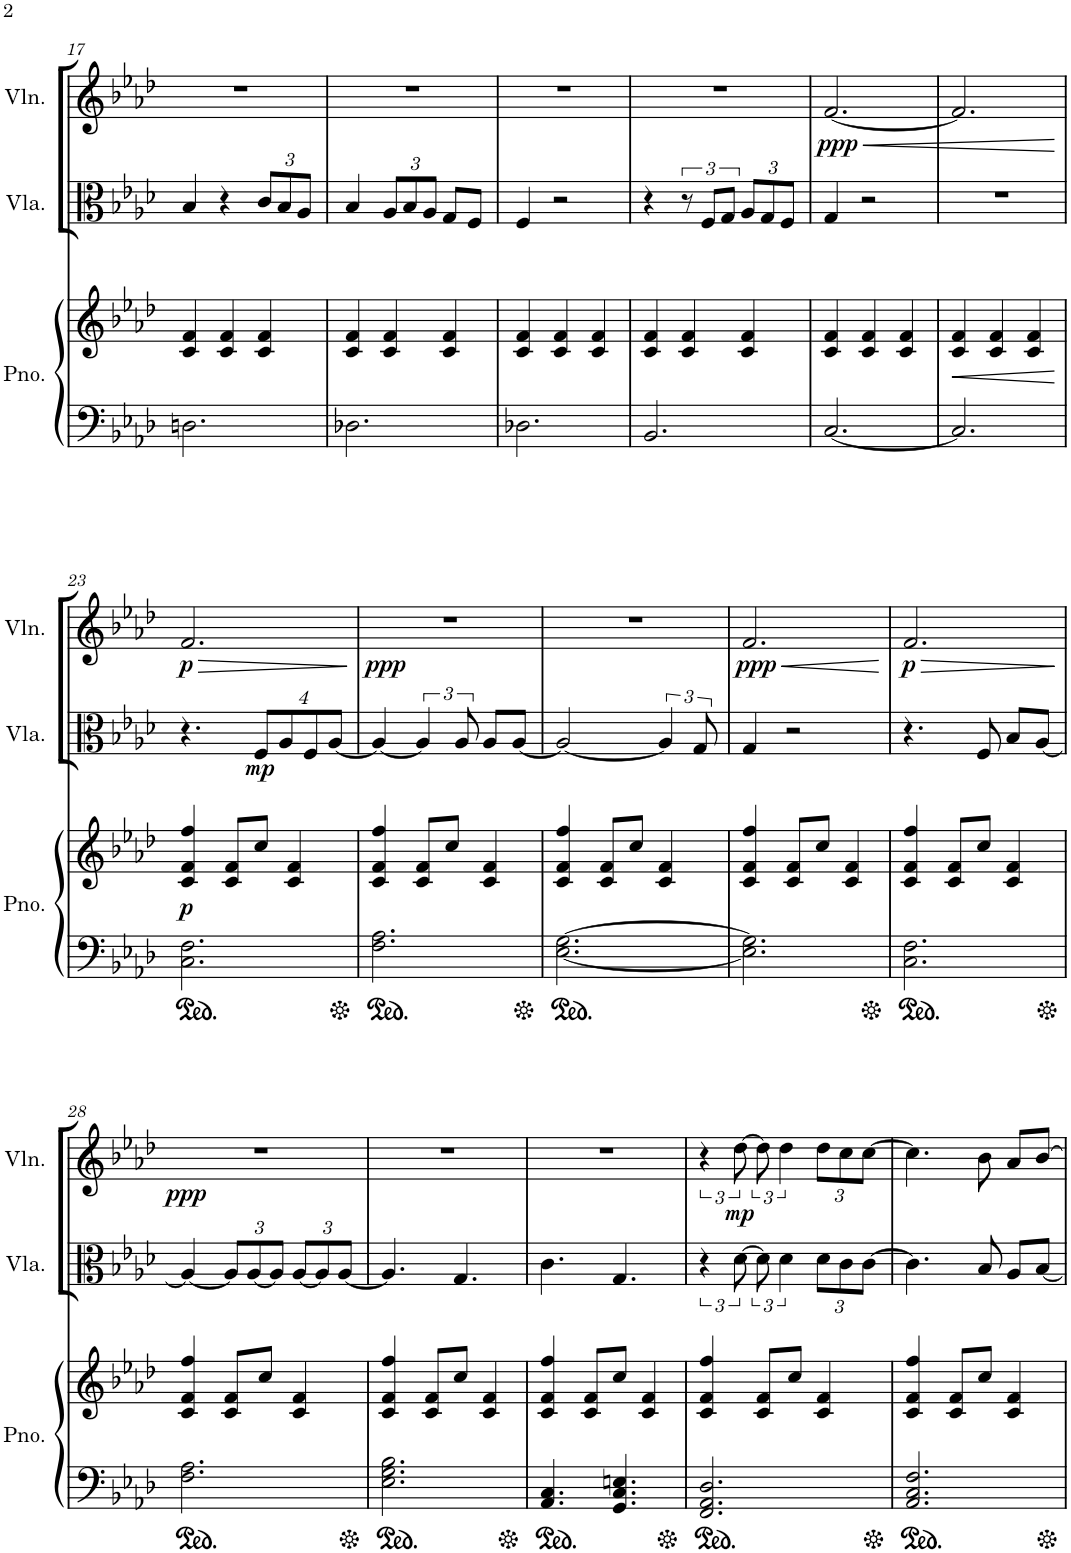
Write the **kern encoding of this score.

**kern	**kern	**dynam	**kern	**dynam	**kern	**dynam
*part3	*part3	*part3	*part2	*part2	*part1	*part1
*staff4	*staff3	*staff3/4	*staff2	*staff2	*staff1	*staff1
*I"Piano	*	*	*I"Viola	*	*I"Violin	*
*I'Pno.	*	*	*I'Vla.	*	*I'Vln.	*
!!LO:PB:g=z
*clefF4	*clefG2	*	*clefC3	*	*clefG2	*
*k[b-e-a-d-]	*k[b-e-a-d-]	*	*k[b-e-a-d-]	*	*k[b-e-a-d-]	*
*M3/4	*M3/4	*	*M3/4	*	*M3/4	*
=17	=17	=17	=17	=17	=17	=17
2.Dn\	4c/ 4f/	.	4B-/	.	2.r	.
.	4c/ 4f/	.	4r	.	.	.
*	*	*	*Xbrackettup	*	*	*
.	4c/ 4f/	.	12c/L	.	.	.
.	.	.	12B-/	.	.	.
.	.	.	12A-/J	.	.	.
=18	=18	=18	=18	=18	=18	=18
2.D-X\	4c/ 4f/	.	4B-/	.	2.r	.
.	4c/ 4f/	.	12A-/L	.	.	.
.	.	.	12B-/	.	.	.
.	.	.	12A-/J	.	.	.
.	4c/ 4f/	.	8G/L	.	.	.
.	.	.	8F/J	.	.	.
=19	=19	=19	=19	=19	=19	=19
2.D-X\	4c/ 4f/	.	4F/	.	2.r	.
.	4c/ 4f/	.	2r	.	.	.
.	4c/ 4f/	.	.	.	.	.
=20	=20	=20	=20	=20	=20	=20
2.BB-/	4c/ 4f/	.	4r	.	2.r	.
*	*	*	*brackettup	*	*	*
.	4c/ 4f/	.	12r	.	.	.
.	.	.	12F/L	.	.	.
.	.	.	12G/J	.	.	.
*	*	*	*Xbrackettup	*	*	*
.	4c/ 4f/	.	12A-/L	.	.	.
.	.	.	12G/	.	.	.
.	.	.	12F/J	.	.	.
=21	=21	=21	=21	=21	=21	=21
!	!	!	!	!	!	!LO:HP:b
!	!	!	!	!	!	!LO:DY:n=1:b
[2.C/	4c/ 4f/	.	4G/	.	[2.f/	< ppp
.	4c/ 4f/	.	2r	.	.	.
.	4c/ 4f/	.	.	.	.	.
=22	=22	=22	=22	=22	=22	=22
!	!	!LO:HP:b	!	!	!	!
2.C/]	4c/ 4f/	<	2.r	.	2.f/]	.
.	4c/ 4f/	.	.	.	.	.
.	4c/ 4f/	.	.	.	.	.
.	.	[	.	.	.	[
!!LO:LB:g=z
=23	=23	=23	=23	=23	=23	=23
!	!	!LO:DY:b	!	!	!	!LO:HP:b
!	!	!	!	!	!	!LO:DY:n=1:b
2.C\ 2.F\	4c/ 4f/ 4ff/	p	4.r	.	2.f/	> p
.	8c/ 8f/L	.	.	.	.	.
!	!	!	!	!LO:DY:b	!	!
.	8cc/J	.	32%3F/L	mp	.	.
.	.	.	32%3A-/	.	.	.
.	4c/ 4f/	.	.	.	.	.
.	.	.	32%3F/	.	.	.
.	.	.	[32%3A-/J	.	.	.
.	.	.	.	.	.	]
=24	=24	=24	=24	=24	=24	=24
!	!	!	!	!	!	!LO:DY:b
2.F\ 2.A-\	4c/ 4f/ 4ff/	.	4A-/_	.	2.r	ppp
*	*	*	*brackettup	*	*	*
.	8c/ 8f/L	.	6A-/]	.	.	.
.	8cc/J	.	.	.	.	.
.	.	.	12A-/	.	.	.
.	4c/ 4f/	.	8A-/L	.	.	.
.	.	.	[8A-/J	.	.	.
=25	=25	=25	=25	=25	=25	=25
[2.E-\ [2.G\	4c/ 4f/ 4ff/	.	2A-/_	.	2.r	.
.	8c/ 8f/L	.	.	.	.	.
.	8cc/J	.	.	.	.	.
.	4c/ 4f/	.	6A-/]	.	.	.
.	.	.	12G/	.	.	.
=26	=26	=26	=26	=26	=26	=26
!	!	!	!	!	!	!LO:HP:b
!	!	!	!	!	!	!LO:DY:n=1:b
2.E-\] 2.G\]	4c/ 4f/ 4ff/	.	4G/	.	2.f/	< ppp
.	8c/ 8f/L	.	2r	.	.	.
.	8cc/J	.	.	.	.	.
.	4c/ 4f/	.	.	.	.	.
.	.	.	.	.	.	[
=27	=27	=27	=27	=27	=27	=27
!	!	!	!	!	!	!LO:HP:b
!	!	!	!	!	!	!LO:DY:n=1:b
2.C\ 2.F\	4c/ 4f/ 4ff/	.	4.r	.	2.f/	> p
.	8c/ 8f/L	.	.	.	.	.
.	8cc/J	.	8F/	.	.	.
.	4c/ 4f/	.	8B-/L	.	.	.
.	.	.	[8A-/J	.	.	.
.	.	.	.	.	.	]
!!LO:LB:g=z
=28	=28	=28	=28	=28	=28	=28
!	!	!	!	!	!	!LO:DY:b
2.F\ 2.A-\	4c/ 4f/ 4ff/	.	4A-/_	.	2.r	ppp
.	8c/ 8f/L	.	4A-/]	.	.	.
.	8cc/J	.	.	.	.	.
.	4c/ 4f/	.	[4A-/	.	.	.
=29	=29	=29	=29	=29	=29	=29
2.E-\ 2.G\ 2.B-\	4c/ 4f/ 4ff/	.	4.A-/]	.	2.r	.
.	8c/ 8f/L	.	.	.	.	.
.	8cc/J	.	4.G/	.	.	.
.	4c/ 4f/	.	.	.	.	.
=30	=30	=30	=30	=30	=30	=30
4.AA-/ 4.C/	4c/ 4f/ 4ff/	.	4.c\	.	2.r	.
.	8c/ 8f/L	.	.	.	.	.
4.GG/ 4.C/ 4.En/	8cc/J	.	4.G/	.	.	.
.	4c/ 4f/	.	.	.	.	.
=31	=31	=31	=31	=31	=31	=31
2.FF/ 2.AA-/ 2.D-/	4c/ 4f/ 4ff/	.	6r	.	6r	.
!	!	!	!	!	!	!LO:DY:b
.	.	.	[12d-\	.	[12dd-\	mp
.	8c/ 8f/L	.	12d-\]	.	12dd-\]	.
.	.	.	6d-\	.	6dd-\	.
.	8cc/J	.	.	.	.	.
*	*	*	*Xbrackettup	*	*Xbrackettup	*
.	4c/ 4f/	.	12d-\L	.	12dd-\L	.
.	.	.	12c\	.	12cc\	.
.	.	.	[12c\J	.	[12cc\J	.
=32	=32	=32	=32	=32	=32	=32
2.AA-/ 2.C/ 2.F/	4c/ 4f/ 4ff/	.	4.c\]	.	4.cc\]	.
.	8c/ 8f/L	.	.	.	.	.
.	8cc/J	.	8B-/	.	8b-\	.
.	4c/ 4f/	.	8A-/L	.	8a-/L	.
.	.	.	[8B-/J	.	[8b-/J	.
=	=	=	=	=	=	=
*-	*-	*-	*-	*-	*-	*-
